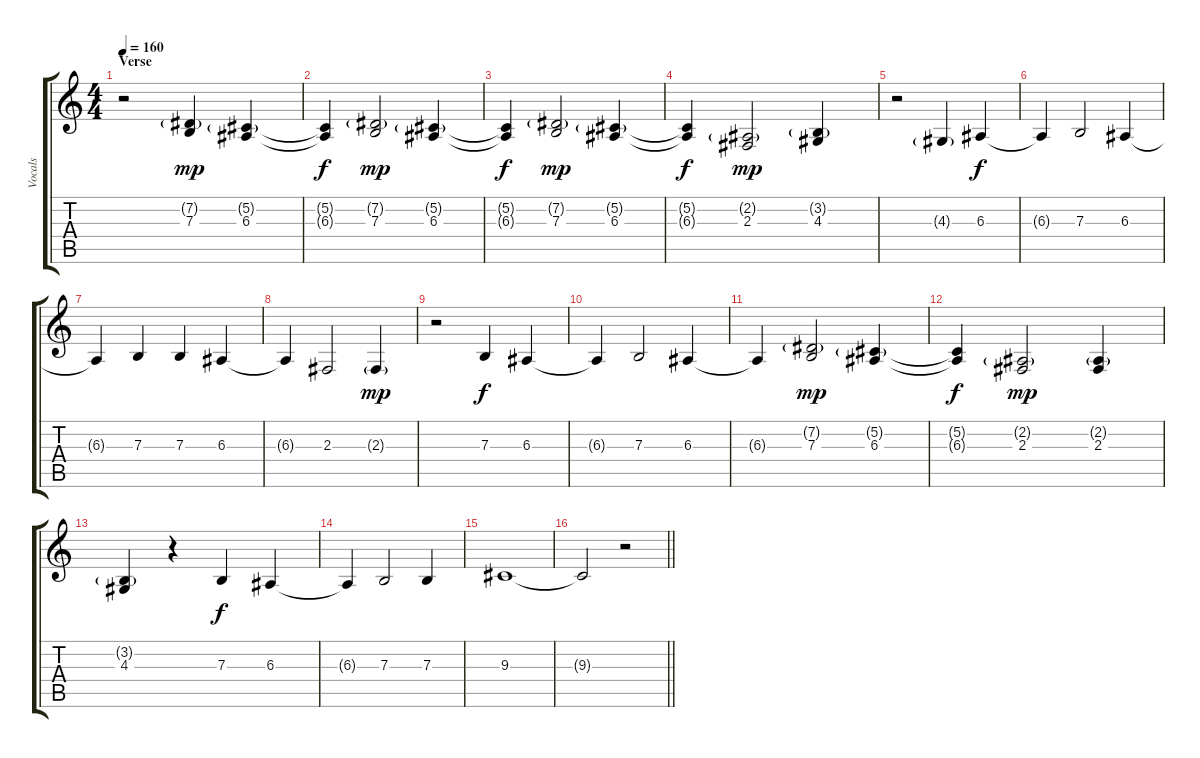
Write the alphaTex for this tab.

\track ("Vocals" "Vocals") {instrument oboe}
\staff {score tabs}
\tuning (Db4 Ab3 E3 B2 Gb2 Db2) {hide}
\ts (4 4)
\section ("" "Verse")
\tempo 160
\clef g2
\ks c
r.2{dy mp} (7.2{g} 7.3).4 (5.2{g} 6.3).4 |
(5.2{t} 6.3{t}).4{dy f} (7.2{g} 7.3).2{dy mp} (5.2{g} 6.3).4 |
(5.2{t} 6.3{t}).4{dy f} (7.2{g} 7.3).2{dy mp} (5.2{g} 6.3).4 |
(5.2{t} 6.3{t}).4{dy f} (2.2{g} 2.3).2{dy mp} (3.2{g} 4.3).4 |
r.2 4.3{g}.4 6.3.4{dy f} |
6.3{t}.4 7.3.2 6.3.4 |
6.3{t}.4 7.3.4 7.3.4 6.3.4 |
6.3{t}.4 2.3.2 2.3{g}.4{dy mp} |
r.2 7.3.4{dy f} 6.3.4 |
6.3{t}.4 7.3.2 6.3.4 |
6.3{t}.4 (7.2{g} 7.3).2{dy mp} (5.2{g} 6.3).4 |
(5.2{t} 6.3{t}).4{dy f} (2.2{g} 2.3).2{dy mp} (2.2{g} 2.3).4 |
(3.2{g} 4.3).4 r.4 7.3.4{dy f} 6.3.4 |
6.3{t}.4 7.3.2 7.3.4 |
9.3.1 |
\barLineRight lightlight
9.3{t}.2 r.2
